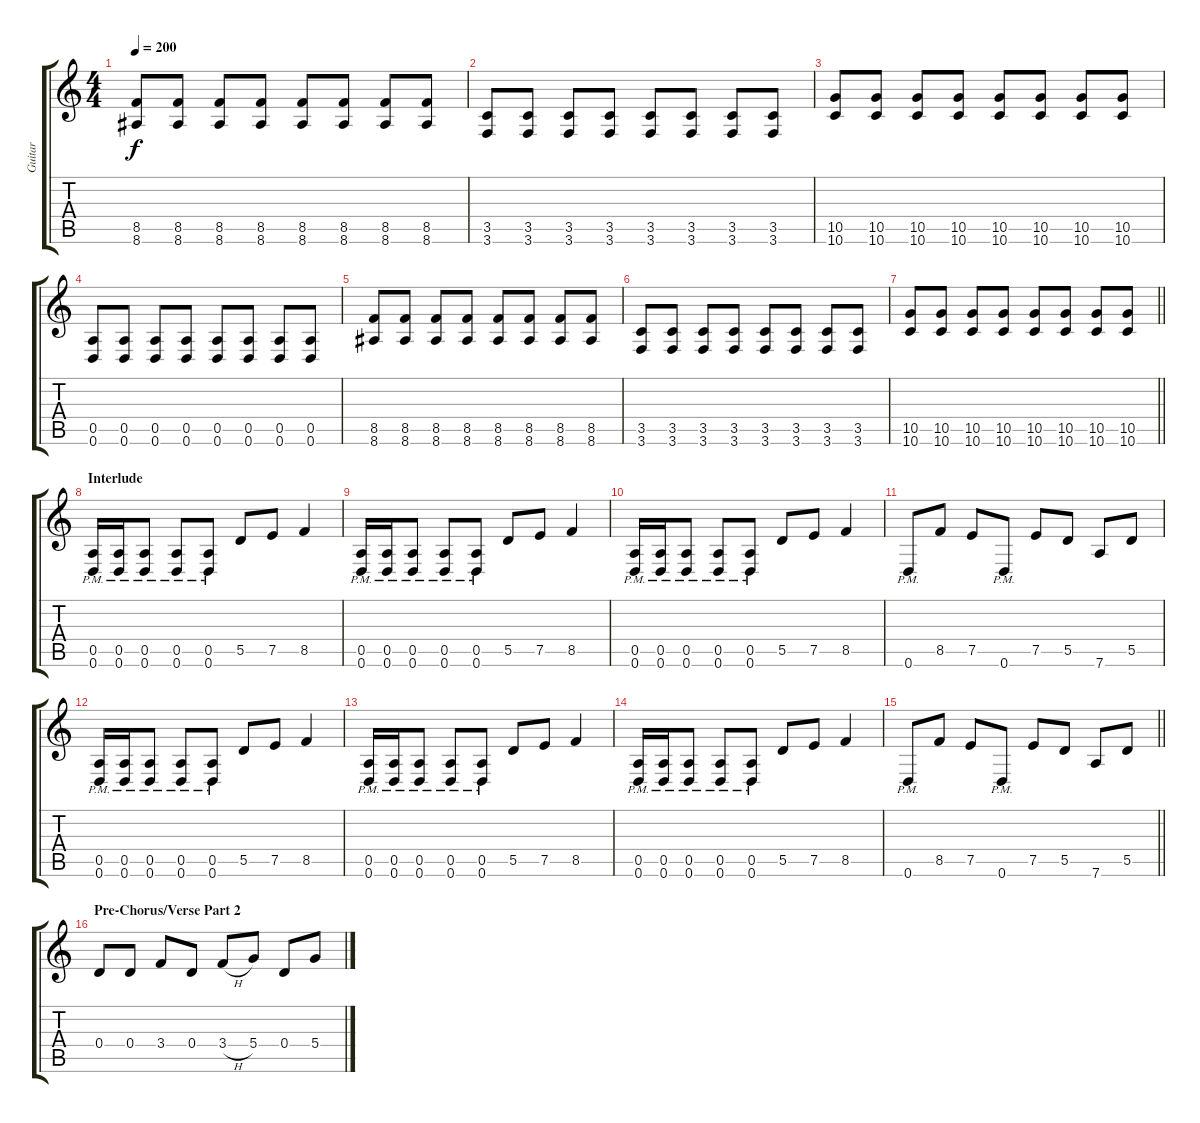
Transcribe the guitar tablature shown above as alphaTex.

\track ("Guitar" "Guitar") {instrument distortionguitar}
\staff {score tabs}
\tuning (E4 B3 G3 D3 A2 D2) {hide}
\ts (4 4)
\tempo 200
\clef g2
\ks c
(8.5 8.6).8{dy f} (8.5 8.6).8 (8.5 8.6).8 (8.5 8.6).8 (8.5 8.6).8 (8.5 8.6).8 (8.5 8.6).8 (8.5 8.6).8 |
(3.5 3.6).8 (3.5 3.6).8 (3.5 3.6).8 (3.5 3.6).8 (3.5 3.6).8 (3.5 3.6).8 (3.5 3.6).8 (3.5 3.6).8 |
(10.5 10.6).8 (10.5 10.6).8 (10.5 10.6).8 (10.5 10.6).8 (10.5 10.6).8 (10.5 10.6).8 (10.5 10.6).8 (10.5 10.6).8 |
(0.5 0.6).8 (0.5 0.6).8 (0.5 0.6).8 (0.5 0.6).8 (0.5 0.6).8 (0.5 0.6).8 (0.5 0.6).8 (0.5 0.6).8 |
(8.5 8.6).8 (8.5 8.6).8 (8.5 8.6).8 (8.5 8.6).8 (8.5 8.6).8 (8.5 8.6).8 (8.5 8.6).8 (8.5 8.6).8 |
(3.5 3.6).8 (3.5 3.6).8 (3.5 3.6).8 (3.5 3.6).8 (3.5 3.6).8 (3.5 3.6).8 (3.5 3.6).8 (3.5 3.6).8 |
\barLineRight lightlight
(10.5 10.6).8 (10.5 10.6).8 (10.5 10.6).8 (10.5 10.6).8 (10.5 10.6).8 (10.5 10.6).8 (10.5 10.6).8 (10.5 10.6).8 |
\section ("" "Interlude")
(0.5{pm} 0.6{pm}).16 (0.5{pm} 0.6{pm}).16 (0.5{pm} 0.6{pm}).8 (0.5{pm} 0.6{pm}).8 (0.5{pm} 0.6{pm}).8 5.5.8 7.5.8 8.5.4 |
(0.5{pm} 0.6{pm}).16 (0.5{pm} 0.6{pm}).16 (0.5{pm} 0.6{pm}).8 (0.5{pm} 0.6{pm}).8 (0.5{pm} 0.6{pm}).8 5.5.8 7.5.8 8.5.4 |
(0.5{pm} 0.6{pm}).16 (0.5{pm} 0.6{pm}).16 (0.5{pm} 0.6{pm}).8 (0.5{pm} 0.6{pm}).8 (0.5{pm} 0.6{pm}).8 5.5.8 7.5.8 8.5.4 |
0.6{pm}.8 8.5.8 7.5.8 0.6{pm}.8 7.5.8 5.5.8 7.6.8 5.5.8 |
(0.5{pm} 0.6{pm}).16 (0.5{pm} 0.6{pm}).16 (0.5{pm} 0.6{pm}).8 (0.5{pm} 0.6{pm}).8 (0.5{pm} 0.6{pm}).8 5.5.8 7.5.8 8.5.4 |
(0.5{pm} 0.6{pm}).16 (0.5{pm} 0.6{pm}).16 (0.5{pm} 0.6{pm}).8 (0.5{pm} 0.6{pm}).8 (0.5{pm} 0.6{pm}).8 5.5.8 7.5.8 8.5.4 |
(0.5{pm} 0.6{pm}).16 (0.5{pm} 0.6{pm}).16 (0.5{pm} 0.6{pm}).8 (0.5{pm} 0.6{pm}).8 (0.5{pm} 0.6{pm}).8 5.5.8 7.5.8 8.5.4 |
\barLineRight lightlight
0.6{pm}.8 8.5.8 7.5.8 0.6{pm}.8 7.5.8 5.5.8 7.6.8 5.5.8 |
\section ("" "Pre-Chorus/Verse Part 2")
0.4.8 0.4.8 3.4.8 0.4.8 3.4{h}.8 5.4.8 0.4.8 5.4.8
